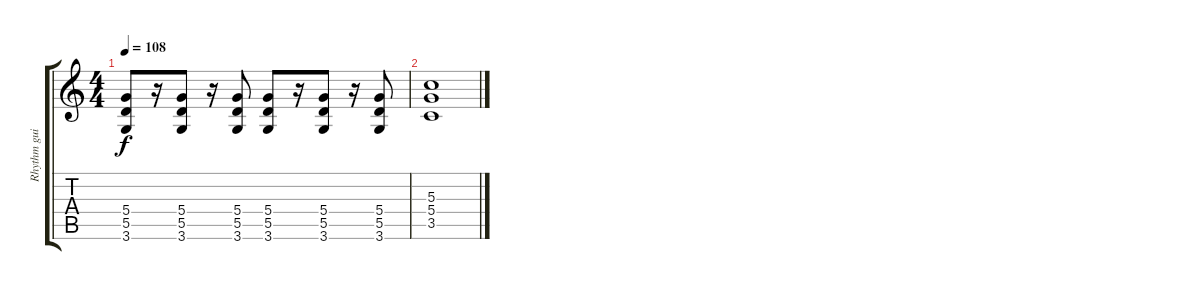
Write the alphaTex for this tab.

\track ("Rhythm guitar" "Rhythm gui") {instrument distortionguitar}
\staff {score tabs}
\tuning (E4 B3 G3 D3 A2 E2) {hide}
\ts (4 4)
\tempo 108
\clef g2
\ks c
(5.4 5.5 3.6).8{dy f} r.16 (5.4 5.5 3.6).8 r.16 (5.4 5.5 3.6).8 (5.4 5.5 3.6).8 r.16 (5.4 5.5 3.6).8 r.16 (5.4 5.5 3.6).8 |
(5.3 5.4 3.5).1
